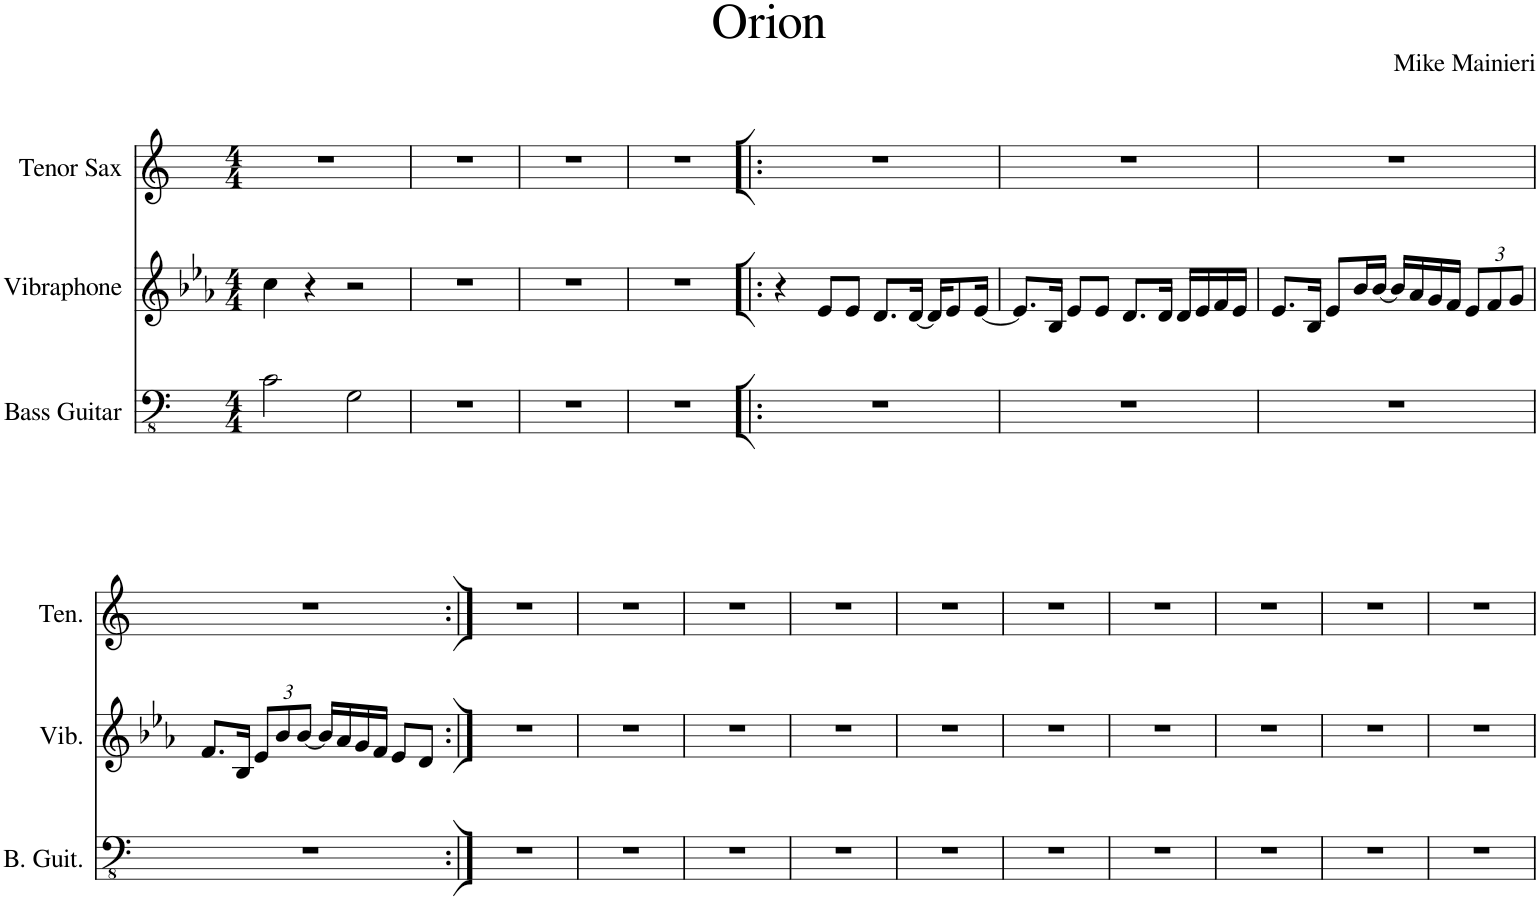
**kern	**kern	**kern
*part3	*part2	*part1
*staff3	*staff2	*staff1
*I"Bass Guitar	*I"Vibraphone	*I"Tenor Sax
*I'B. Guit.	*I'Vib.	*I'Ten.
*clefFv4	*clefG2	*clefG2
*	*	*ITrd8c14
*k[]	*k[b-e-a-]	*k[]
*M4/4	*M4/4	*M4/4
=1	=1	=1
2C\	4cc\	1r
.	4r	.
2GG\	2r	.
=2	=2	=2
1r	1r	1r
=3	=3	=3
1r	1r	1r
=4	=4	=4
1r	1r	1r
=5!|:	=5!|:	=5!|:
1r	4r	1r
.	8e-/L	.
.	8e-/J	.
.	8.d/L	.
.	[16d/Jk	.
.	16d/KL]	.
.	8e-/	.
.	[16e-/Jk	.
=6	=6	=6
1r	8.e-/L]	1r
.	16B-/Jk	.
.	8e-/L	.
.	8e-/J	.
.	8.d/L	.
.	16d/Jk	.
.	16d/LL	.
.	16e-/	.
.	16f/	.
.	16e-/JJ	.
=7	=7	=7
1r	8.e-/L	1r
.	16B-/Jk	.
.	8e-/L	.
.	16b-/L	.
.	[16b-/JJ	.
.	16b-/LL]	.
.	16a-/	.
.	16g/	.
.	16f/JJ	.
*	*Xbrackettup	*
.	12e-/L	.
.	12f/	.
.	12g/J	.
!!LO:LB:g=z
=8	=8	=8
1r	8.f/L	1r
.	16B-/Jk	.
.	12e-/L	.
.	12b-/	.
.	[12b-/J	.
.	16b-/LL]	.
.	16a-/	.
.	16g/	.
.	16f/JJ	.
.	8e-/L	.
.	8d/J	.
=9:|!	=9:|!	=9:|!
1r	1r	1r
=10	=10	=10
1r	1r	1r
=11	=11	=11
1r	1r	1r
=12	=12	=12
1r	1r	1r
=13	=13	=13
1r	1r	1r
=14	=14	=14
1r	1r	1r
=15	=15	=15
1r	1r	1r
=16	=16	=16
1r	1r	1r
=17	=17	=17
1r	1r	1r
=18	=18	=18
1r	1r	1r
=	=	=
*-	*-	*-
